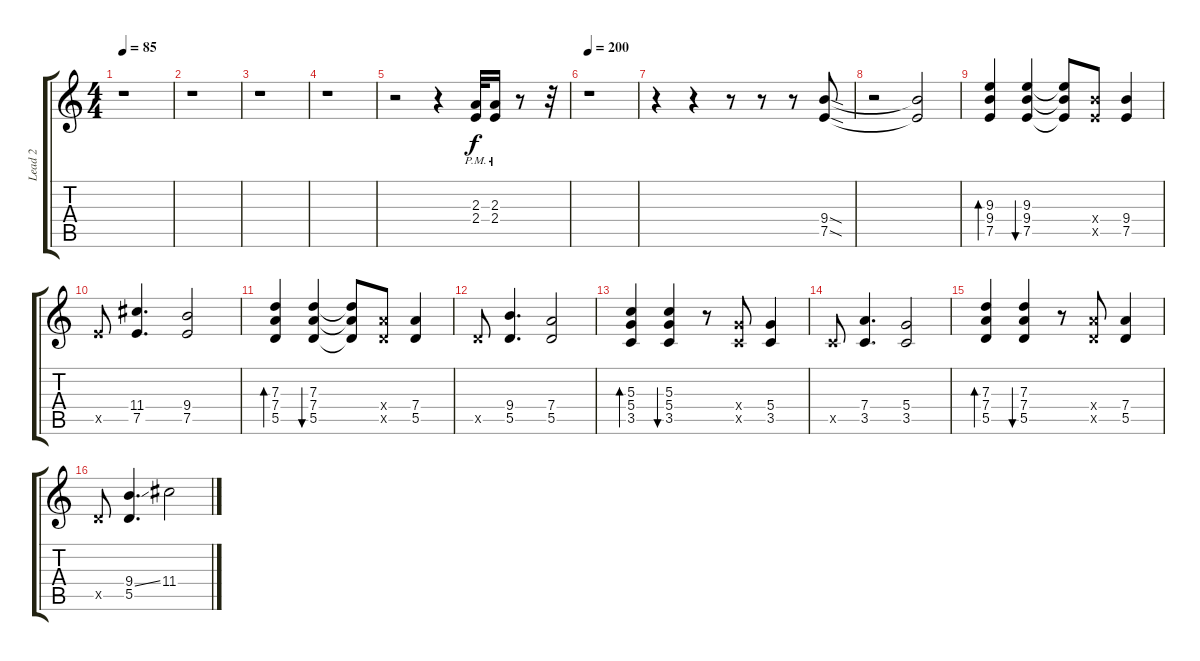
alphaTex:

\track ("Lead 2" "Lead 2") {instrument overdrivenguitar}
\staff {score tabs}
\tuning (E4 B3 G3 D3 A2 E2) {hide}
\ts (4 4)
\tempo 85
\clef g2
\ks c
r.1{dy f} |
r.1 |
r.1 |
r.1 |
r.2 r.4 (2.3{pm} 2.4{pm}).32{volume 2} (2.3{pm} 2.4{pm}).16 r.8 r.32 |
\tempo 200
r.1 |
r.4 r.4 r.8 r.8 r.8 (9.4{sod} 7.5{sod}).8{volume 4 instrument overdrivenguitar} |
r.2 (9.4{t} 7.5{t}).2 |
(9.3 9.4 7.5).4{bd 120 volume 6 instrument overdrivenguitar} (9.3 9.4 7.5).4{bu 60} (9.3{t} 9.4{t} 7.5{t}).8 (9.4{x} 7.5{x}).8 (9.4 7.5).4 |
7.5{x}.8 (11.4 7.5).4{d} (9.4 7.5).2 |
(7.3 7.4 5.5).4{bd 120} (7.3 7.4 5.5).4{bu 60} (7.3{t} 7.4{t} 5.5{t}).8 (7.4{x} 5.5{x}).8 (7.4 5.5).4 |
5.5{x}.8 (9.4 5.5).4{d} (7.4 5.5).2 |
(5.3 5.4 3.5).4{bd 120} (5.3 5.4 3.5).4{bu 60} r.8 (5.4{x} 3.5{x}).8 (5.4 3.5).4 |
3.5{x}.8 (7.4 3.5).4{d} (5.4 3.5).2 |
(7.3 7.4 5.5).4{bd 120} (7.3 7.4 5.5).4{bu 60} r.8 (7.4{x} 5.5{x}).8 (7.4 5.5).4 |
5.5{x}.8 (9.4{ss} 5.5).4{d} 11.4.2
